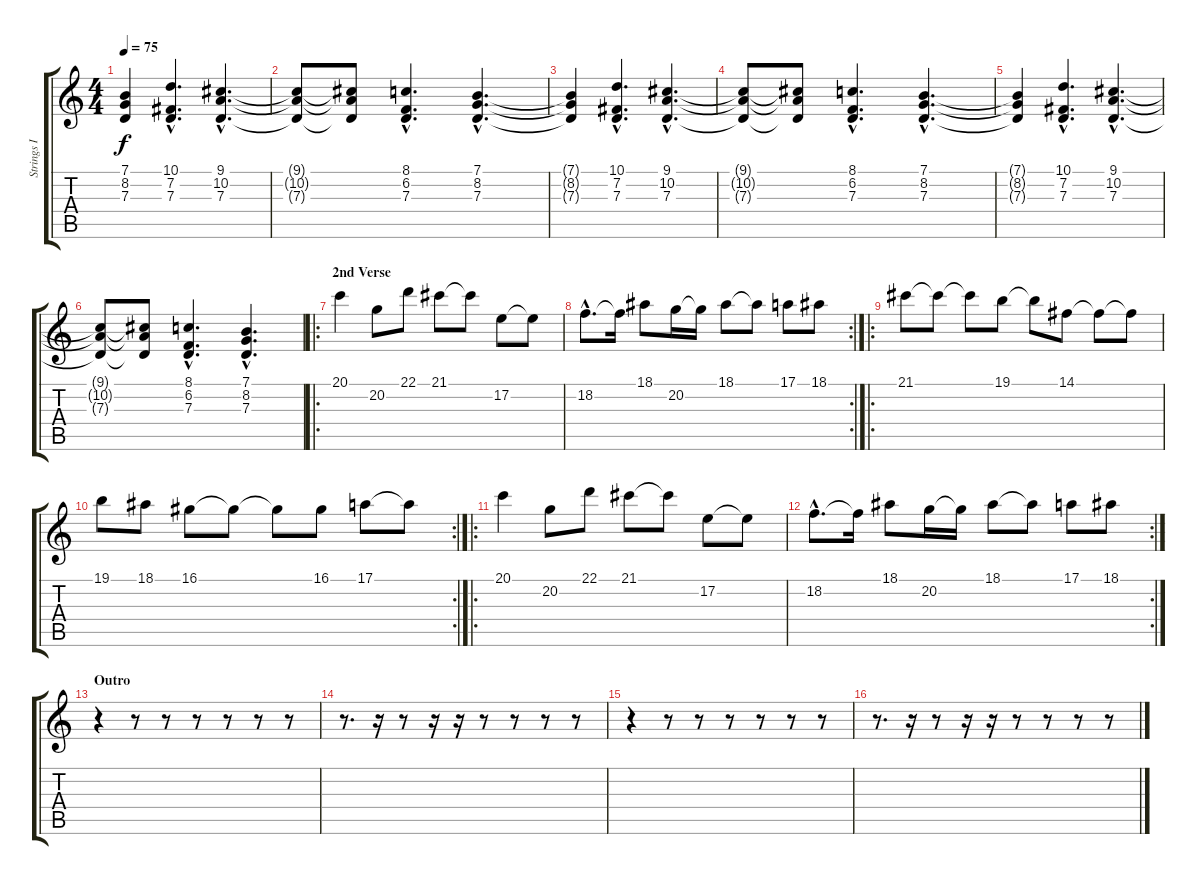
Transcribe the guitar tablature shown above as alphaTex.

\track ("Strings I" "Strings I") {instrument stringensemble1}
\staff {score tabs}
\tuning (E4 B3 G3 D3 A2 E2) {hide}
\ts (4 4)
\tempo 75
\clef g2
\ks c
(7.1{t} 8.2{t} 7.3{t}).4{dy f} (10.1{hac} 7.2{hac} 7.3{hac}).4{d} (9.1{hac} 10.2{hac} 7.3{hac}).4{d} |
(9.1{t} 10.2{t} 7.3{t}).8 (9.1{t} 10.2{t} 7.3{t}).8 (8.1{hac} 6.2{hac} 7.3{hac}).4{d} (7.1{hac} 8.2{hac} 7.3{hac}).4{d} |
(7.1{t} 8.2{t} 7.3{t}).4 (10.1{hac} 7.2{hac} 7.3{hac}).4{d} (9.1{hac} 10.2{hac} 7.3{hac}).4{d} |
(9.1{t} 10.2{t} 7.3{t}).8 (9.1{t} 10.2{t} 7.3{t}).8 (8.1{hac} 6.2{hac} 7.3{hac}).4{d} (7.1{hac} 8.2{hac} 7.3{hac}).4{d} |
(7.1{t} 8.2{t} 7.3{t}).4 (10.1{hac} 7.2{hac} 7.3{hac}).4{d} (9.1{hac} 10.2{hac} 7.3{hac}).4{d} |
(9.1{t} 10.2{t} 7.3{t}).8 (9.1{t} 10.2{t} 7.3{t}).8 (8.1{hac} 6.2{hac} 7.3{hac}).4{d} (7.1{hac} 8.2{hac} 7.3{hac}).4{d} |
\ro
\section ("" "2nd Verse")
20.1.4 20.2.8 22.1.8 21.1.8 21.1{t}.8 17.2.8 17.2{t}.8 |
\rc 2
18.2{hac}.8{d} 18.2{t}.16 18.1.8 20.2.16 20.2{t}.16 18.1.8 18.1{t}.8 17.1.8 18.1.8 |
\ro
21.1.8 21.1{t}.8 21.1{t}.8 19.1.8 19.1{t}.8 14.1.8 14.1{t}.8 14.1{t}.8 |
\rc 2
19.1.8 18.1.8 16.1.8 16.1{t}.8 16.1{t}.8 16.1.8 17.1.8 17.1{t}.8 |
\ro
20.1.4 20.2.8 22.1.8 21.1.8 21.1{t}.8 17.2.8 17.2{t}.8 |
\rc 2
18.2{hac}.8{d} 18.2{t}.16 18.1.8 20.2.16 20.2{t}.16 18.1.8 18.1{t}.8 17.1.8 18.1.8 |
\section ("" "Outro")
r.4 r.8 r.8 r.8 r.8 r.8 r.8 |
r.8{d} r.16 r.8 r.16 r.16 r.8 r.8 r.8 r.8 |
r.4 r.8 r.8 r.8 r.8 r.8 r.8 |
r.8{d} r.16 r.8 r.16 r.16 r.8 r.8 r.8 r.8
